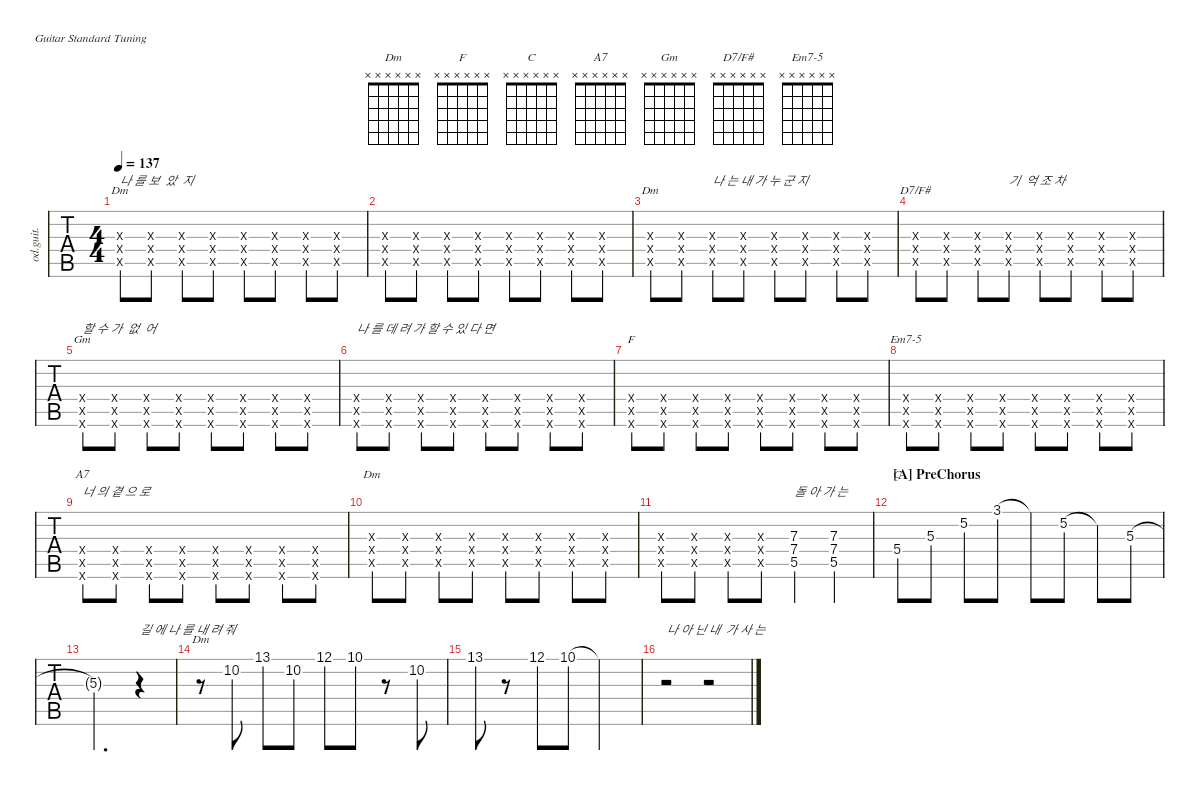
\defaultSystemsLayout 4
\hideDynamics
\bracketExtendMode nobrackets
\track ("Guitar1" "od.guit.") {defaultSystemsLayout 4 instrument overdrivenguitar}
\staff {tabs}
\tuning (E4 B3 G3 D3 A2 E2)
\chord ("Dm" x x x x x x)
\chord ("F" x x x x x x)
\chord ("C" x x x x x x)
\chord ("A7" x x x x x x)
\chord ("Gm" x x x x x x)
\chord ("D7/F#" x x x x x x)
\chord ("Em7-5" x x x x x x)
\ts (4 4)
\tempo 137
\clef g2
\ks f
(5.5{x acc forcenatural} 7.4{x acc forcenatural} 7.3{x acc forcenatural}).8{ch "Dm" txt "나 를 보  았  지" dy mf} (5.5{x acc forcenatural} 7.4{x acc forcenatural} 7.3{x acc forcenatural}).8 (5.5{x acc forcenatural} 7.4{x acc forcenatural} 7.3{x acc forcenatural}).8 (5.5{x acc forcenatural} 7.4{x acc forcenatural} 7.3{x acc forcenatural}).8 (5.5{x acc forcenatural} 7.4{x acc forcenatural} 7.3{x acc forcenatural}).8 (5.5{x acc forcenatural} 7.4{x acc forcenatural} 7.3{x acc forcenatural}).8 (5.5{x acc forcenatural} 7.4{x acc forcenatural} 7.3{x acc forcenatural}).8 (5.5{x acc forcenatural} 7.4{x acc forcenatural} 7.3{x acc forcenatural}).8 |
(5.5{x acc forcenatural} 7.4{x acc forcenatural} 7.3{x acc forcenatural}).8 (5.5{x acc forcenatural} 7.4{x acc forcenatural} 7.3{x acc forcenatural}).8 (5.5{x acc forcenatural} 7.4{x acc forcenatural} 7.3{x acc forcenatural}).8 (5.5{x acc forcenatural} 7.4{x acc forcenatural} 7.3{x acc forcenatural}).8 (5.5{x acc forcenatural} 7.4{x acc forcenatural} 7.3{x acc forcenatural}).8 (5.5{x acc forcenatural} 7.4{x acc forcenatural} 7.3{x acc forcenatural}).8 (5.5{x acc forcenatural} 7.4{x acc forcenatural} 7.3{x acc forcenatural}).8 (5.5{x acc forcenatural} 7.4{x acc forcenatural} 7.3{x acc forcenatural}).8 |
(5.5{x acc forcenatural} 7.4{x acc forcenatural} 7.3{x acc forcenatural}).8{ch "Dm"} (5.5{x acc forcenatural} 7.4{x acc forcenatural} 7.3{x acc forcenatural}).8 (5.5{x acc forcenatural} 7.4{x acc forcenatural} 7.3{x acc forcenatural}).8{txt "나 는 내 가 누 군 지"} (5.5{x acc forcenatural} 7.4{x acc forcenatural} 7.3{x acc forcenatural}).8 (5.5{x acc forcenatural} 7.4{x acc forcenatural} 7.3{x acc forcenatural}).8 (5.5{x acc forcenatural} 7.4{x acc forcenatural} 7.3{x acc forcenatural}).8 (5.5{x acc forcenatural} 7.4{x acc forcenatural} 7.3{x acc forcenatural}).8 (5.5{x acc forcenatural} 7.4{x acc forcenatural} 7.3{x acc forcenatural}).8 |
(5.5{x acc forcenatural} 7.4{x acc forcenatural} 7.3{x acc forcenatural}).8{ch "D7/F#"} (5.5{x acc forcenatural} 7.4{x acc forcenatural} 7.3{x acc forcenatural}).8 (5.5{x acc forcenatural} 7.4{x acc forcenatural} 7.3{x acc forcenatural}).8 (5.5{x acc forcenatural} 7.4{x acc forcenatural} 7.3{x acc forcenatural}).8{txt "기  억 조 차"} (5.5{x acc forcenatural} 7.4{x acc forcenatural} 7.3{x acc forcenatural}).8 (5.5{x acc forcenatural} 7.4{x acc forcenatural} 7.3{x acc forcenatural}).8 (5.5{x acc forcenatural} 7.4{x acc forcenatural} 7.3{x acc forcenatural}).8 (5.5{x acc forcenatural} 7.4{x acc forcenatural} 7.3{x acc forcenatural}).8 |
(3.6{x acc forcenatural} 5.5{x acc forcenatural} 5.4{x acc forcenatural}).8{ch "Gm" txt "할 수 가  없  어"} (3.6{x acc forcenatural} 5.5{x acc forcenatural} 5.4{x acc forcenatural}).8 (3.6{x acc forcenatural} 5.5{x acc forcenatural} 5.4{x acc forcenatural}).8 (3.6{x acc forcenatural} 5.5{x acc forcenatural} 5.4{x acc forcenatural}).8 (3.6{x acc forcenatural} 5.5{x acc forcenatural} 5.4{x acc forcenatural}).8 (3.6{x acc forcenatural} 5.5{x acc forcenatural} 5.4{x acc forcenatural}).8 (3.6{x acc forcenatural} 5.5{x acc forcenatural} 5.4{x acc forcenatural}).8 (3.6{x acc forcenatural} 5.5{x acc forcenatural} 5.4{x acc forcenatural}).8 |
(3.6{x acc forcenatural} 5.5{x acc forcenatural} 5.4{x acc forcenatural}).8{txt "나 를 데 려 가 할 수 있 다 면 "} (3.6{x acc forcenatural} 5.5{x acc forcenatural} 5.4{x acc forcenatural}).8 (3.6{x acc forcenatural} 5.5{x acc forcenatural} 5.4{x acc forcenatural}).8 (3.6{x acc forcenatural} 5.5{x acc forcenatural} 5.4{x acc forcenatural}).8 (3.6{x acc forcenatural} 5.5{x acc forcenatural} 5.4{x acc forcenatural}).8 (3.6{x acc forcenatural} 5.5{x acc forcenatural} 5.4{x acc forcenatural}).8 (3.6{x acc forcenatural} 5.5{x acc forcenatural} 5.4{x acc forcenatural}).8 (3.6{x acc forcenatural} 5.5{x acc forcenatural} 5.4{x acc forcenatural}).8 |
(1.6{x acc forcenatural} 3.5{x acc forcenatural} 3.4{x acc forcenatural}).8{ch "F"} (1.6{x acc forcenatural} 3.5{x acc forcenatural} 3.4{x acc forcenatural}).8 (1.6{x acc forcenatural} 3.5{x acc forcenatural} 3.4{x acc forcenatural}).8 (1.6{x acc forcenatural} 3.5{x acc forcenatural} 3.4{x acc forcenatural}).8 (1.6{x acc forcenatural} 3.5{x acc forcenatural} 3.4{x acc forcenatural}).8 (1.6{x acc forcenatural} 3.5{x acc forcenatural} 3.4{x acc forcenatural}).8 (1.6{x acc forcenatural} 3.5{x acc forcenatural} 3.4{x acc forcenatural}).8 (1.6{x acc forcenatural} 3.5{x acc forcenatural} 3.4{x acc forcenatural}).8 |
(0.6{x acc forcenatural} 1.5{x acc b} 2.4{x acc forcenatural}).8{ch "Em7-5"} (0.6{x acc forcenatural} 1.5{x acc b} 2.4{x acc forcenatural}).8 (0.6{x acc forcenatural} 1.5{x acc b} 2.4{x acc forcenatural}).8 (0.6{x acc forcenatural} 1.5{x acc b} 2.4{x acc forcenatural}).8 (0.6{x acc forcenatural} 1.5{x acc b} 2.4{x acc forcenatural}).8 (0.6{x acc forcenatural} 1.5{x acc b} 2.4{x acc forcenatural}).8 (0.6{x acc forcenatural} 1.5{x acc b} 2.4{x acc forcenatural}).8 (0.6{x acc forcenatural} 1.5{x acc b} 2.4{x acc forcenatural}).8 |
(5.6{x acc forcenatural} 7.5{x acc forcenatural} 7.4{x acc forcenatural}).8{ch "A7" txt "너 의 곁 으 로"} (5.6{x acc forcenatural} 7.5{x acc forcenatural} 7.4{x acc forcenatural}).8 (5.6{x acc forcenatural} 7.5{x acc forcenatural} 7.4{x acc forcenatural}).8 (5.6{x acc forcenatural} 7.5{x acc forcenatural} 7.4{x acc forcenatural}).8 (5.6{x acc forcenatural} 7.5{x acc forcenatural} 7.4{x acc forcenatural}).8 (5.6{x acc forcenatural} 7.5{x acc forcenatural} 7.4{x acc forcenatural}).8 (5.6{x acc forcenatural} 7.5{x acc forcenatural} 7.4{x acc forcenatural}).8 (5.6{x acc forcenatural} 7.5{x acc forcenatural} 7.4{x acc forcenatural}).8 |
(5.5{x acc forcenatural} 7.4{x acc forcenatural} 7.3{x acc forcenatural}).8{ch "Dm"} (5.5{x acc forcenatural} 7.4{x acc forcenatural} 7.3{x acc forcenatural}).8 (5.5{x acc forcenatural} 7.4{x acc forcenatural} 7.3{x acc forcenatural}).8 (5.5{x acc forcenatural} 7.4{x acc forcenatural} 7.3{x acc forcenatural}).8 (5.5{x acc forcenatural} 7.4{x acc forcenatural} 7.3{x acc forcenatural}).8 (5.5{x acc forcenatural} 7.4{x acc forcenatural} 7.3{x acc forcenatural}).8 (5.5{x acc forcenatural} 7.4{x acc forcenatural} 7.3{x acc forcenatural}).8 (5.5{x acc forcenatural} 7.4{x acc forcenatural} 7.3{x acc forcenatural}).8 |
(5.5{x acc forcenatural} 7.4{x acc forcenatural} 7.3{x acc forcenatural}).8 (5.5{x acc forcenatural} 7.4{x acc forcenatural} 7.3{x acc forcenatural}).8 (5.5{x acc forcenatural} 7.4{x acc forcenatural} 7.3{x acc forcenatural}).8 (5.5{x acc forcenatural} 7.4{x acc forcenatural} 7.3{x acc forcenatural}).8 (5.5{acc forcenatural} 7.4{acc forcenatural} 7.3{acc forcenatural}).4{txt "돌 아 가 는"} (5.5{acc forcenatural} 7.4{acc forcenatural} 7.3{acc forcenatural}).4 |
\section ("A" "PreChorus")
5.4{acc forcenatural}.8{ch "C"} 5.3{acc forcenatural}.8 5.2{acc forcenatural}.8 3.1{acc forcenatural}.8 3.1{t acc forcenatural}.8 5.2{acc forcenatural}.8 5.2{t acc forcenatural}.8 5.3{acc forcenatural}.8 |
5.3{t acc forcenatural}.2{d} r.4{txt "길 에 나 를 내 려 줘"} |
r.8{ch "Dm"} 10.2{acc forcenatural}.8 13.1{acc forcenatural}.8 10.2{acc forcenatural}.8 12.1{acc forcenatural}.8 10.1{acc forcenatural}.8 r.8 10.2{acc forcenatural}.8 |
13.1{acc forcenatural}.8 r.8 12.1{acc forcenatural}.8 10.1{acc forcenatural}.8 10.1{t acc forcenatural}.2 |
r.2{txt "나 아 닌 내  가 사 는"} r.2
